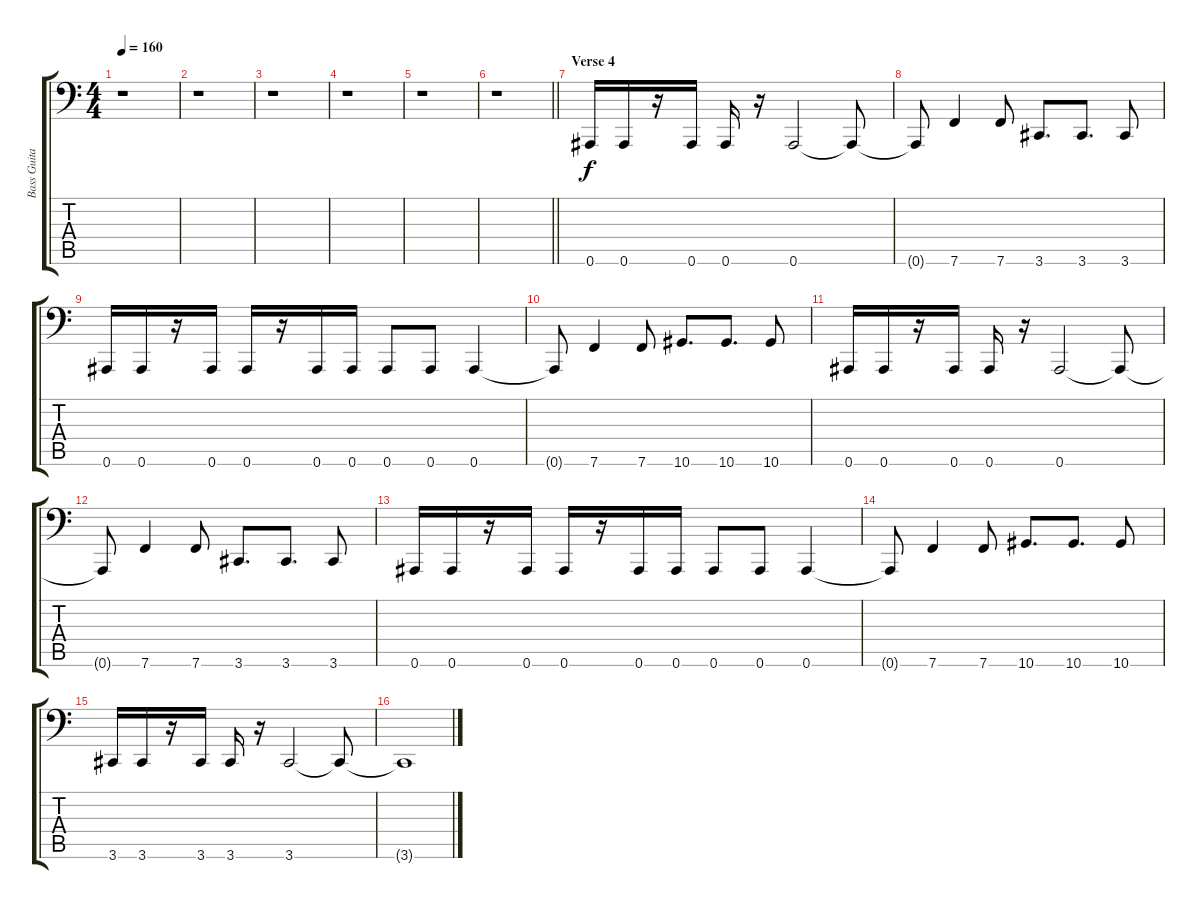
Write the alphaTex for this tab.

\track ("Bass Guitar" "Bass Guita") {instrument electricbasspick}
\staff {score tabs}
\tuning (C3 G2 Eb2 Bb1 F1 Bb0) {hide}
\ts (4 4)
\tempo 160
\clef f4
\ks c
r.1{dy f} |
r.1 |
r.1 |
r.1 |
r.1 |
\barLineRight lightlight
r.1 |
\section ("" "Verse 4")
0.6.16{volume 16} 0.6.16 r.16 0.6.16 0.6.16 r.16 0.6.2 0.6{t}.8 |
0.6{t}.8 7.6.4 7.6.8 3.6.8{d} 3.6.8{d} 3.6.8 |
0.6.16 0.6.16 r.16 0.6.16 0.6.16 r.16 0.6.16 0.6.16 0.6.8 0.6.8 0.6.4 |
0.6{t}.8 7.6.4 7.6.8 10.6.8{d} 10.6.8{d} 10.6.8 |
0.6.16 0.6.16 r.16 0.6.16 0.6.16 r.16 0.6.2 0.6{t}.8 |
0.6{t}.8 7.6.4 7.6.8 3.6.8{d} 3.6.8{d} 3.6.8 |
0.6.16 0.6.16 r.16 0.6.16 0.6.16 r.16 0.6.16 0.6.16 0.6.8 0.6.8 0.6.4 |
0.6{t}.8 7.6.4 7.6.8 10.6.8{d} 10.6.8{d} 10.6.8 |
3.6.16 3.6.16 r.16 3.6.16 3.6.16 r.16 3.6.2 3.6{t}.8 |
3.6{t}.1
